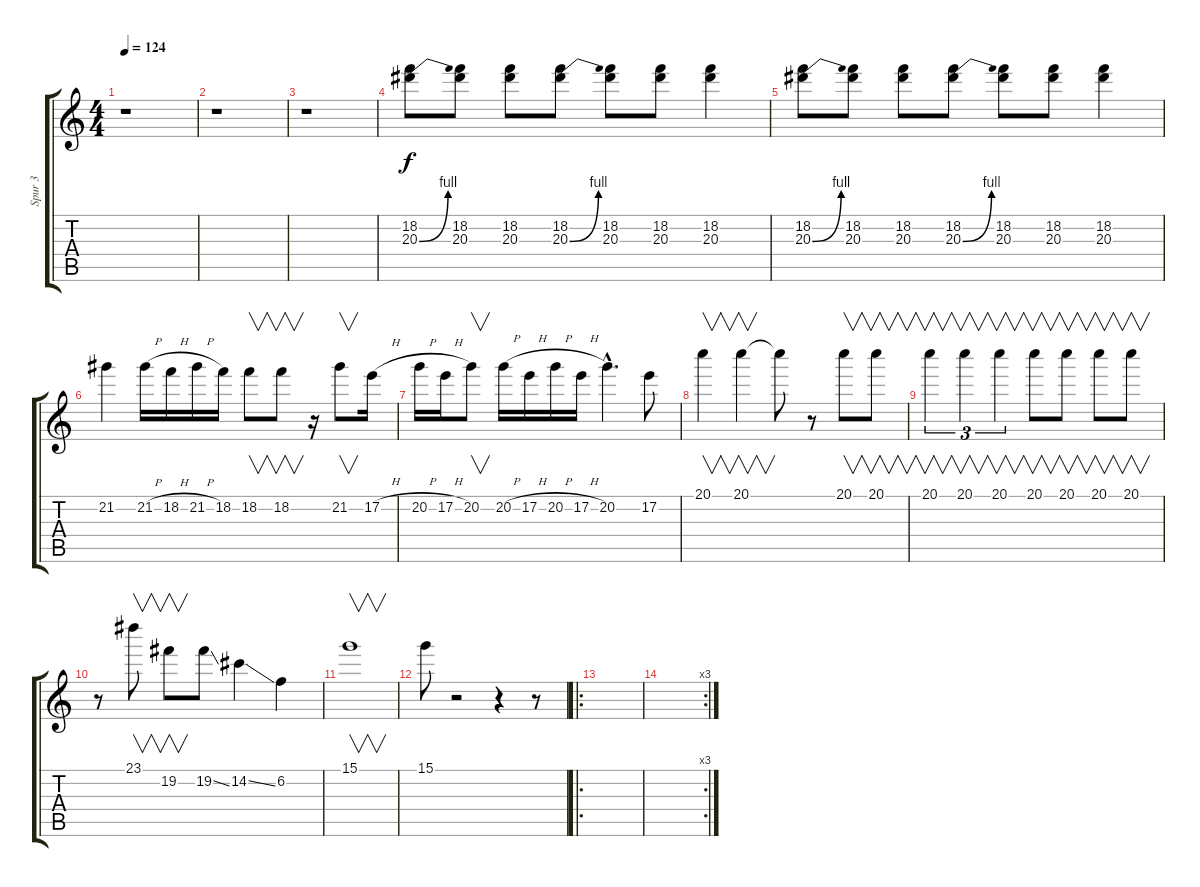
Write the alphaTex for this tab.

\track ("Spur 3" "Spur 3") {instrument distortionguitar}
\staff {score tabs}
\tuning (E4 B3 G3 D3 A2 E2) {hide}
\ts (4 4)
\tempo 124
\clef g2
\ks c
r.1{dy f} |
r.1 |
r.1 |
(18.2 20.3{be (bend 0 0 60 4)}).8 (18.2 20.3).8 (18.2 20.3).8 (18.2 20.3{be (bend 0 0 60 4)}).8 (18.2 20.3).8 (18.2 20.3).8 (18.2 20.3).4 |
(18.2 20.3{be (bend 0 0 60 4)}).8 (18.2 20.3).8 (18.2 20.3).8 (18.2 20.3{be (bend 0 0 60 4)}).8 (18.2 20.3).8 (18.2 20.3).8 (18.2 20.3).4 |
21.2.4 21.2{h}.16 18.2{h}.16 21.2{h}.16 18.2.16 18.2.8{v} 18.2.8{v} r.16 21.2.8{v} 17.2{h}.16 |
20.2{h}.16 17.2{h}.16 20.2.8{v} 20.2{h}.16 17.2{h}.16 20.2{h}.16 17.2{h}.16 20.2{hac}.4{d} 17.2.8 |
20.1.4{v} 20.1.4{v} 20.1{t}.8 r.8 20.1.8{v} 20.1.8{v} |
20.1.4{v tu (3 2)} 20.1.4{v tu (3 2)} 20.1.4{v tu (3 2)} 20.1.8{v} 20.1.8{v} 20.1.8{v} 20.1.8{v} |
r.8 23.1.8{v} 19.2.8{v} 19.2{ss}.8 14.2{ss}.4 6.2.4 |
15.1.1{v} |
15.1.8 r.2 r.4 r.8 |
\ro
|
\rc 3
